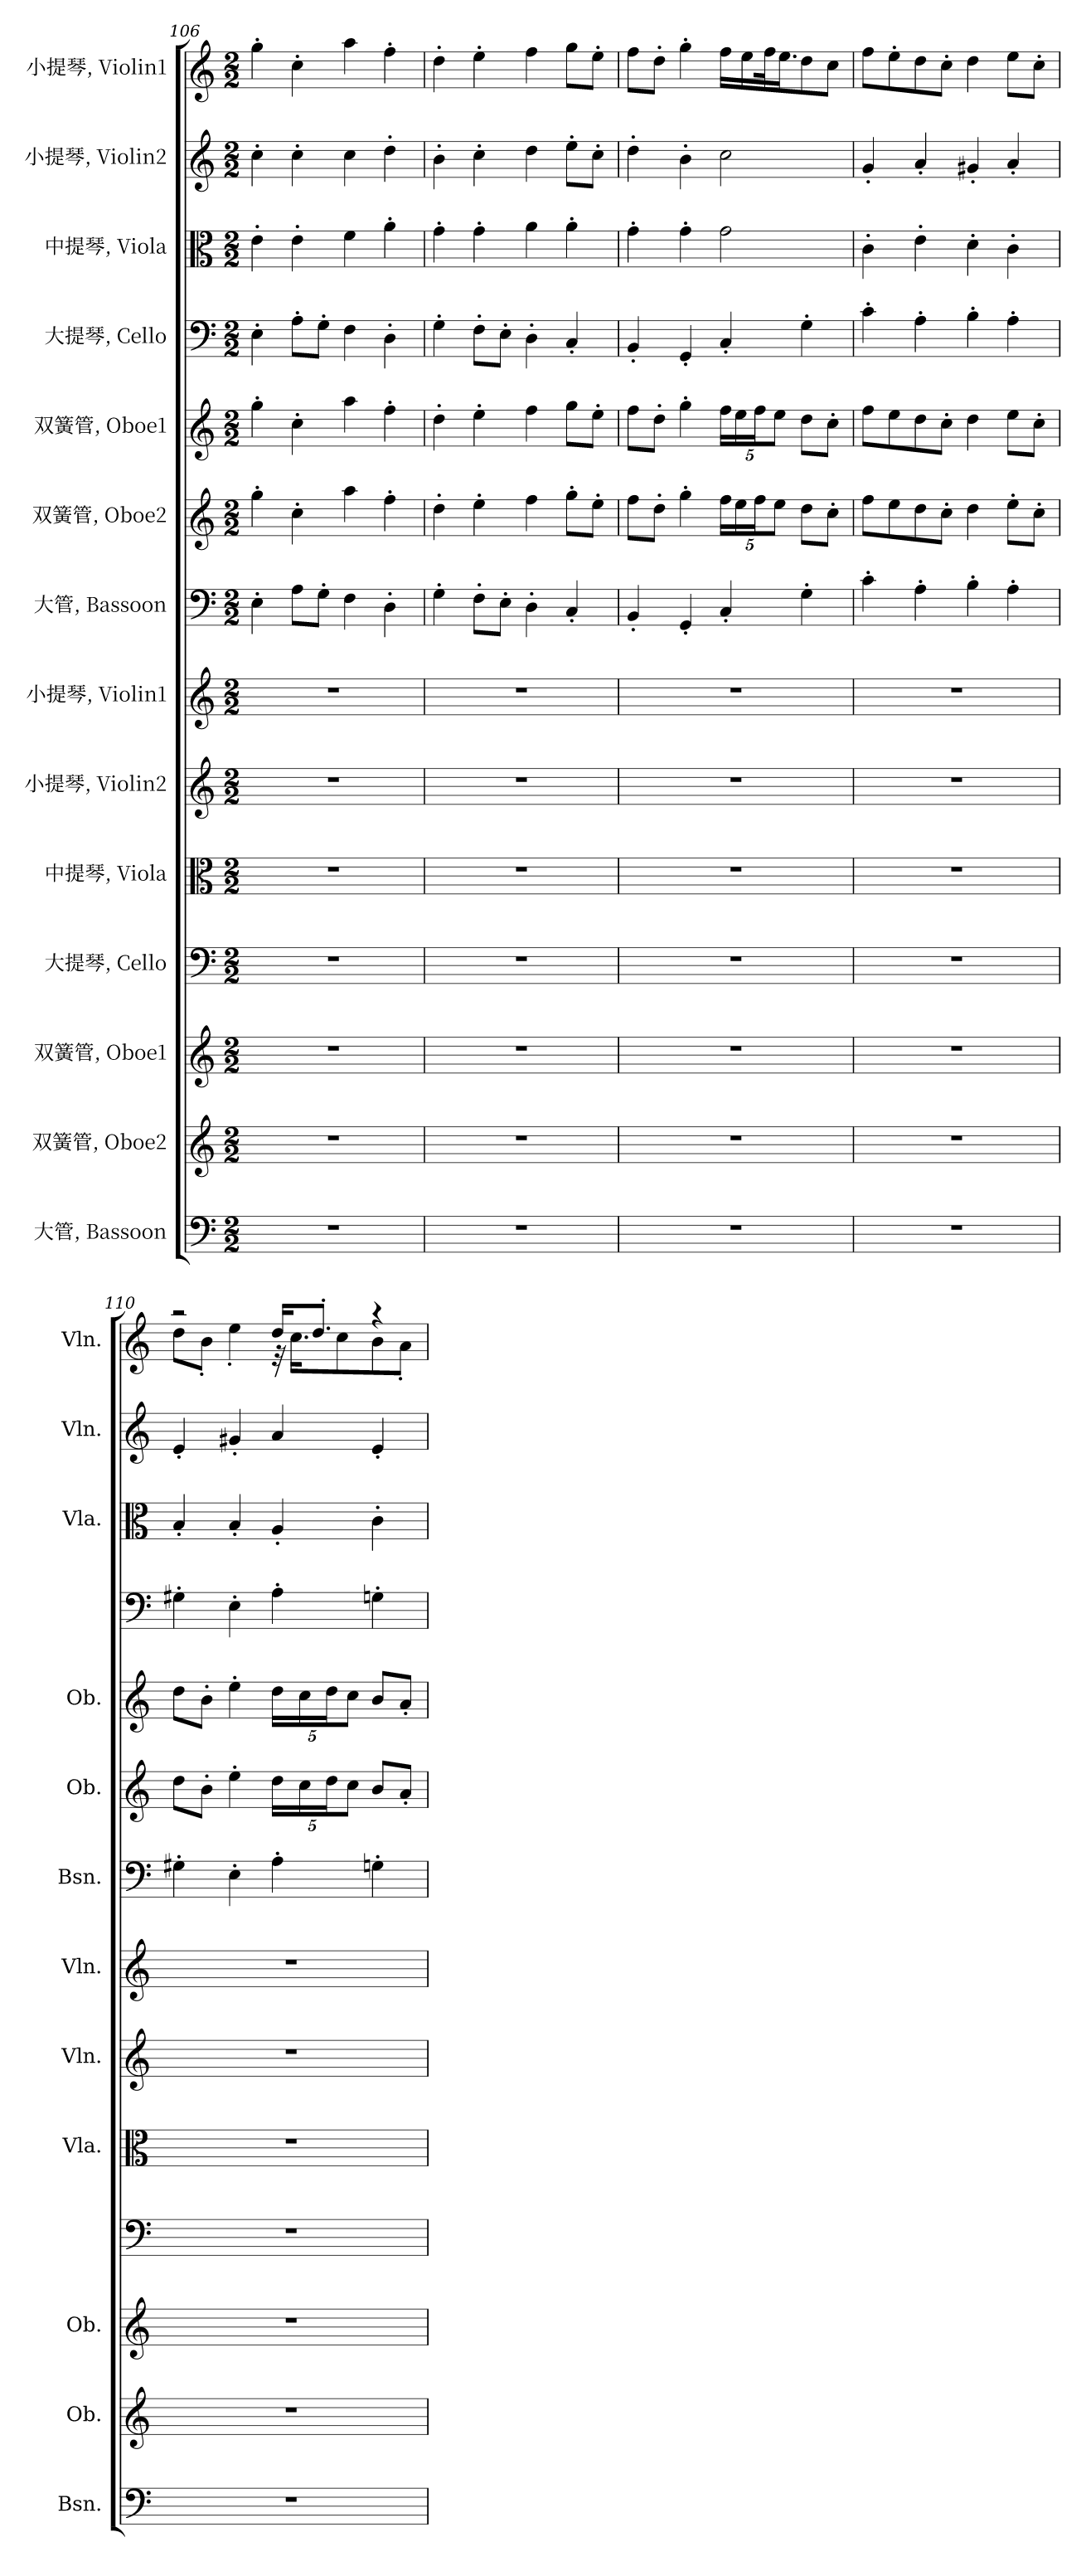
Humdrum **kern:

**kern	**kern	**kern	**kern	**kern	**kern	**kern	**kern	**kern	**kern	**kern	**kern	**kern	**kern
*part14	*part13	*part12	*part11	*part10	*part9	*part8	*part7	*part6	*part5	*part4	*part3	*part2	*part1
*staff14	*staff13	*staff12	*staff11	*staff10	*staff9	*staff8	*staff7	*staff6	*staff5	*staff4	*staff3	*staff2	*staff1
*I"大管, Bassoon	*I"双簧管, Oboe2	*I"双簧管, Oboe1	*I"大提琴, Cello	*I"中提琴, Viola	*I"小提琴, Violin2	*I"小提琴, Violin1	*I"大管, Bassoon	*I"双簧管, Oboe2	*I"双簧管, Oboe1	*I"大提琴, Cello	*I"中提琴, Viola	*I"小提琴, Violin2	*I"小提琴, Violin1
*I'Bsn.	*I'Ob.	*I'Ob.	*	*I'Vla.	*I'Vln.	*I'Vln.	*I'Bsn.	*I'Ob.	*I'Ob.	*	*I'Vla.	*I'Vln.	*I'Vln.
*clefF4	*clefG2	*clefG2	*clefF4	*clefC3	*clefG2	*clefG2	*clefF4	*clefG2	*clefG2	*clefF4	*clefC3	*clefG2	*clefG2
*k[]	*k[]	*k[]	*k[]	*k[]	*k[]	*k[]	*k[]	*k[]	*k[]	*k[]	*k[]	*k[]	*k[]
*M2/2	*M2/2	*M2/2	*M2/2	*M2/2	*M2/2	*M2/2	*M2/2	*M2/2	*M2/2	*M2/2	*M2/2	*M2/2	*M2/2
=106	=106	=106	=106	=106	=106	=106	=106	=106	=106	=106	=106	=106	=106
1r	1r	1r	1r	1r	1r	1r	4E'\	4gg'\	4gg'\	4E'\	4e'\	4cc'\	4gg'\
.	.	.	.	.	.	.	8A\L	4cc'\	4cc'\	8A'\L	4e'\	4cc'\	4cc'\
.	.	.	.	.	.	.	8G'\J	.	.	8G'\J	.	.	.
.	.	.	.	.	.	.	4F\	4aa\	4aa\	4F\	4f\	4cc\	4aa\
.	.	.	.	.	.	.	4D'\	4ff'\	4ff'\	4D'\	4a'\	4dd'\	4ff'\
=107	=107	=107	=107	=107	=107	=107	=107	=107	=107	=107	=107	=107	=107
1r	1r	1r	1r	1r	1r	1r	4G'\	4dd'\	4dd'\	4G'\	4g'\	4b'\	4dd'\
.	.	.	.	.	.	.	8F'\L	4ee'\	4ee'\	8F'\L	4g'\	4cc'\	4ee'\
.	.	.	.	.	.	.	8E'\J	.	.	8E'\J	.	.	.
.	.	.	.	.	.	.	4D'\	4ff\	4ff\	4D'\	4a\	4dd\	4ff\
.	.	.	.	.	.	.	4C'/	8gg'\L	8gg\L	4C'/	4a'\	8ee'\L	8gg\L
.	.	.	.	.	.	.	.	8ee'\J	8ee'\J	.	.	8cc'\J	8ee'\J
=108	=108	=108	=108	=108	=108	=108	=108	=108	=108	=108	=108	=108	=108
1r	1r	1r	1r	1r	1r	1r	4BB'/	8ff\L	8ff\L	4BB'/	4g'\	4dd'\	8ff\L
.	.	.	.	.	.	.	.	8dd'\J	8dd'\J	.	.	.	8dd'\J
.	.	.	.	.	.	.	4GG'/	4gg'\	4gg'\	4GG'/	4g'\	4b'\	4gg'\
*	*	*	*	*	*	*	*	*Xbrackettup	*Xbrackettup	*	*	*	*
.	.	.	.	.	.	.	4C'/	20ff\LL	20ff\LL	4C'/	2g\	2cc\	16ff\LL
.	.	.	.	.	.	.	.	20ee\	20ee\	.	.	.	.
.	.	.	.	.	.	.	.	.	.	.	.	.	16ee\
.	.	.	.	.	.	.	.	20ff\J	20ff\J	.	.	.	.
.	.	.	.	.	.	.	.	.	.	.	.	.	32ff\K
.	.	.	.	.	.	.	.	10ee\J	10ee\J	.	.	.	.
.	.	.	.	.	.	.	.	.	.	.	.	.	16.ee\J
.	.	.	.	.	.	.	4G'\	8dd\L	8dd\L	4G'\	.	.	8dd\
.	.	.	.	.	.	.	.	8cc'\J	8cc'\J	.	.	.	8cc\J
=109	=109	=109	=109	=109	=109	=109	=109	=109	=109	=109	=109	=109	=109
1r	1r	1r	1r	1r	1r	1r	4c'\	8ff\L	8ff\L	4c'\	4c'\	4g'/	8ff\L
.	.	.	.	.	.	.	.	8ee\	8ee\	.	.	.	8ee'\
.	.	.	.	.	.	.	4A'\	8dd\	8dd\	4A'\	4e'\	4a'/	8dd\
.	.	.	.	.	.	.	.	8cc'\J	8cc'\J	.	.	.	8cc'\J
.	.	.	.	.	.	.	4B'\	4dd\	4dd\	4B'\	4d'\	4g#X'/	4dd\
.	.	.	.	.	.	.	4A'\	8ee'\L	8ee\L	4A'\	4c'\	4a'/	8ee\L
.	.	.	.	.	.	.	.	8cc'\J	8cc'\J	.	.	.	8cc'\J
!!LO:PB:g=z
=110	=110	=110	=110	=110	=110	=110	=110	=110	=110	=110	=110	=110	=110
*	*	*	*	*	*	*	*	*	*	*	*	*	*^
1r	1r	1r	1r	1r	1r	1r	4G#X'\	8dd\L	8dd\L	4G#X'\	4B'/	4e'/	2r	8dd\L
.	.	.	.	.	.	.	.	8b'\J	8b'\J	.	.	.	.	8b'\J
.	.	.	.	.	.	.	4E'\	4ee'\	4ee'\	4E'\	4B'/	4g#X'/	.	4ee'\
.	.	.	.	.	.	.	4A'\	20dd\LL	20dd\LL	4A'\	4A'/	4a/	16dd/KL	32r
.	.	.	.	.	.	.	.	.	.	.	.	.	.	16.cc\KL
.	.	.	.	.	.	.	.	20cc\	20cc\	.	.	.	.	.
.	.	.	.	.	.	.	.	.	.	.	.	.	8.dd'/J	.
.	.	.	.	.	.	.	.	20dd\J	20dd\J	.	.	.	.	.
.	.	.	.	.	.	.	.	.	.	.	.	.	.	8cc\
.	.	.	.	.	.	.	.	10cc\J	10cc\J	.	.	.	.	.
.	.	.	.	.	.	.	4Gn'\	8b/L	8b/L	4Gn'\	4c'\	4e'/	4r	8b\
.	.	.	.	.	.	.	.	8a'/J	8a'/J	.	.	.	.	8a'\J
*	*	*	*	*	*	*	*	*	*	*	*	*	*v	*v
=	=	=	=	=	=	=	=	=	=	=	=	=	=
*-	*-	*-	*-	*-	*-	*-	*-	*-	*-	*-	*-	*-	*-
